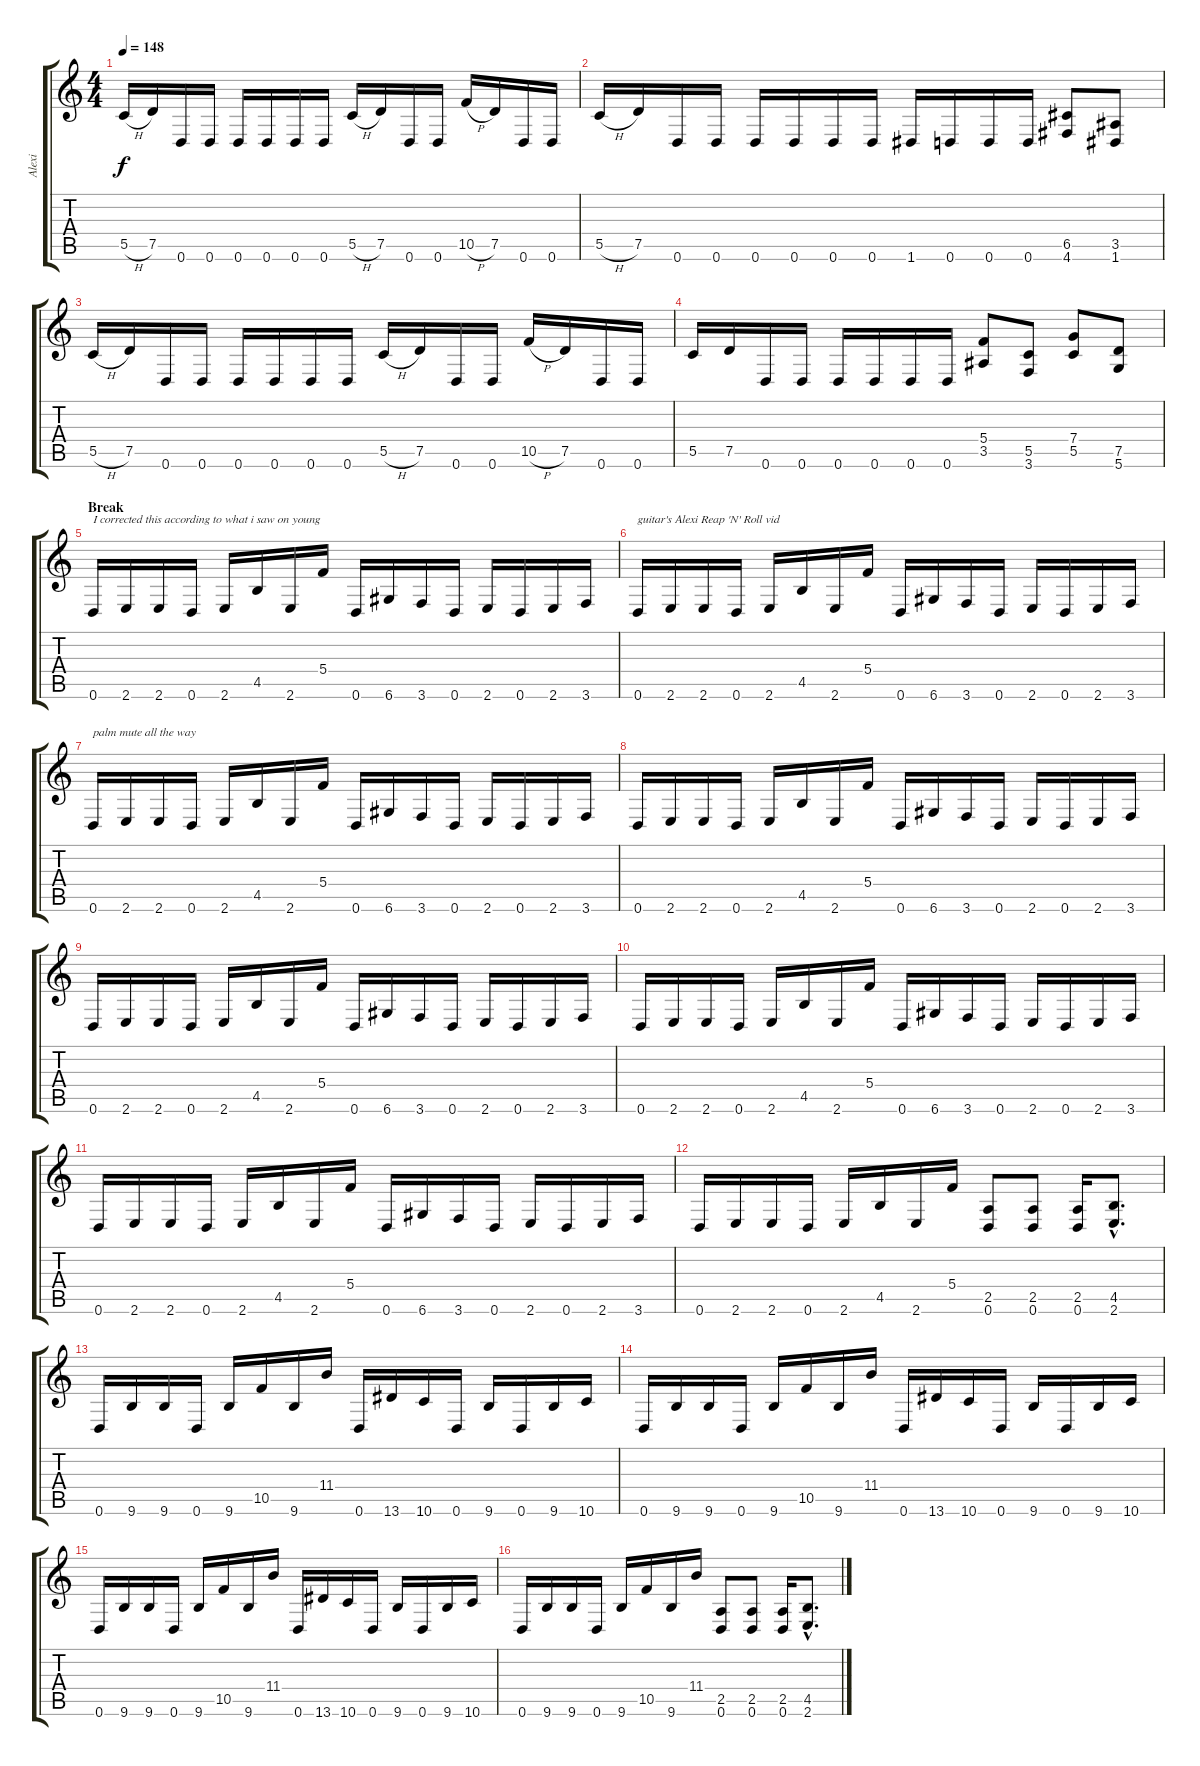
\track ("Alexi" "Alexi") {instrument overdrivenguitar}
\staff {score tabs}
\tuning (D4 A3 F3 C3 G2 D2) {hide}
\ts (4 4)
\tempo 148
\clef g2
\ks c
5.5{h}.16{dy f} 7.5.16 0.6.16 0.6.16 0.6.16 0.6.16 0.6.16 0.6.16 5.5{h}.16 7.5.16 0.6.16 0.6.16 10.5{h}.16 7.5.16 0.6.16 0.6.16 |
5.5{h}.16 7.5.16 0.6.16 0.6.16 0.6.16 0.6.16 0.6.16 0.6.16 1.6.16 0.6.16 0.6.16 0.6.16 (6.5 4.6).8 (3.5 1.6).8 |
5.5{h}.16 7.5.16 0.6.16 0.6.16 0.6.16 0.6.16 0.6.16 0.6.16 5.5{h}.16 7.5.16 0.6.16 0.6.16 10.5{h}.16 7.5.16 0.6.16 0.6.16 |
5.5.16 7.5.16 0.6.16 0.6.16 0.6.16 0.6.16 0.6.16 0.6.16 (5.4 3.5).8 (5.5 3.6).8 (7.4 5.5).8 (7.5 5.6).8 |
\section ("" "Break")
0.6.16{txt "I corrected this according to what i saw on young "} 2.6.16 2.6.16 0.6.16 2.6.16 4.5.16 2.6.16 5.4.16 0.6.16 6.6.16 3.6.16 0.6.16 2.6.16 0.6.16 2.6.16 3.6.16 |
0.6.16{txt "guitar's Alexi Reap 'N' Roll vid"} 2.6.16 2.6.16 0.6.16 2.6.16 4.5.16 2.6.16 5.4.16 0.6.16 6.6.16 3.6.16 0.6.16 2.6.16 0.6.16 2.6.16 3.6.16 |
0.6.16{txt "palm mute all the way"} 2.6.16 2.6.16 0.6.16 2.6.16 4.5.16 2.6.16 5.4.16 0.6.16 6.6.16 3.6.16 0.6.16 2.6.16 0.6.16 2.6.16 3.6.16 |
0.6.16 2.6.16 2.6.16 0.6.16 2.6.16 4.5.16 2.6.16 5.4.16 0.6.16 6.6.16 3.6.16 0.6.16 2.6.16 0.6.16 2.6.16 3.6.16 |
0.6.16 2.6.16 2.6.16 0.6.16 2.6.16 4.5.16 2.6.16 5.4.16 0.6.16 6.6.16 3.6.16 0.6.16 2.6.16 0.6.16 2.6.16 3.6.16 |
0.6.16 2.6.16 2.6.16 0.6.16 2.6.16 4.5.16 2.6.16 5.4.16 0.6.16 6.6.16 3.6.16 0.6.16 2.6.16 0.6.16 2.6.16 3.6.16 |
0.6.16 2.6.16 2.6.16 0.6.16 2.6.16 4.5.16 2.6.16 5.4.16 0.6.16 6.6.16 3.6.16 0.6.16 2.6.16 0.6.16 2.6.16 3.6.16 |
0.6.16 2.6.16 2.6.16 0.6.16 2.6.16 4.5.16 2.6.16 5.4.16 (2.5 0.6).8 (2.5 0.6).8 (2.5 0.6).16 (4.5{hac} 2.6{hac}).8{d} |
0.6.16 9.6.16 9.6.16 0.6.16 9.6.16 10.5.16 9.6.16 11.4.16 0.6.16 13.6.16 10.6.16 0.6.16 9.6.16 0.6.16 9.6.16 10.6.16 |
0.6.16 9.6.16 9.6.16 0.6.16 9.6.16 10.5.16 9.6.16 11.4.16 0.6.16 13.6.16 10.6.16 0.6.16 9.6.16 0.6.16 9.6.16 10.6.16 |
0.6.16 9.6.16 9.6.16 0.6.16 9.6.16 10.5.16 9.6.16 11.4.16 0.6.16 13.6.16 10.6.16 0.6.16 9.6.16 0.6.16 9.6.16 10.6.16 |
0.6.16 9.6.16 9.6.16 0.6.16 9.6.16 10.5.16 9.6.16 11.4.16 (2.5 0.6).8 (2.5 0.6).8 (2.5 0.6).16 (4.5{hac} 2.6{hac}).8{d}
